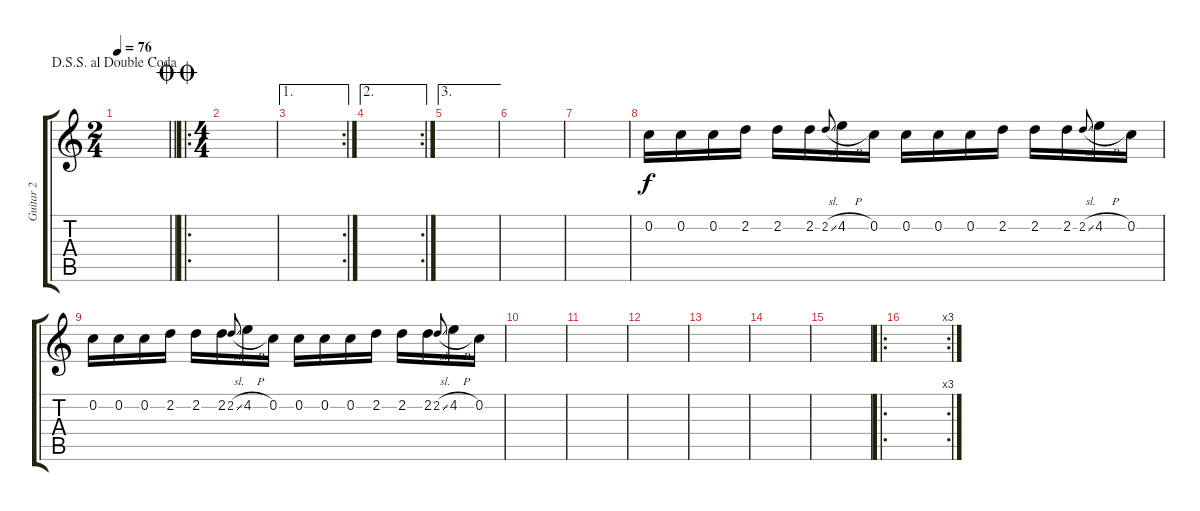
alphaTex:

\track ("Guitar 2" "Guitar 2") {instrument overdrivenguitar}
\staff {score tabs}
\tuning (E4 C4 G3 C3 G2 C2) {hide}
\ts (2 4)
\jump dalsegnosegnoaldoublecoda
\tempo 76
\clef g2
\barLineRight lightlight
\ks c
|
\ro
\ts (4 4)
\jump doublecoda
|
\ae 1
\rc 2
|
\ae 2
\rc 2
|
\ae 3
|
|
|
0.2.16 0.2.16 0.2.16 2.2.16 2.2.16 2.2.16 2.2{sl}.8{gr onbeat} 4.2{h}.16 0.2.16 0.2.16 0.2.16 0.2.16 2.2.16 2.2.16 2.2.16 2.2{sl}.8{gr onbeat} 4.2{h}.16 0.2.16 |
0.2.16 0.2.16 0.2.16 2.2.16 2.2.16 2.2.16 2.2{sl}.8{gr onbeat} 4.2{h}.16 0.2.16 0.2.16 0.2.16 0.2.16 2.2.16 2.2.16 2.2.16 2.2{sl}.8{gr onbeat} 4.2{h}.16 0.2.16 |
|
|
|
|
|
|
\ro
\rc 3
